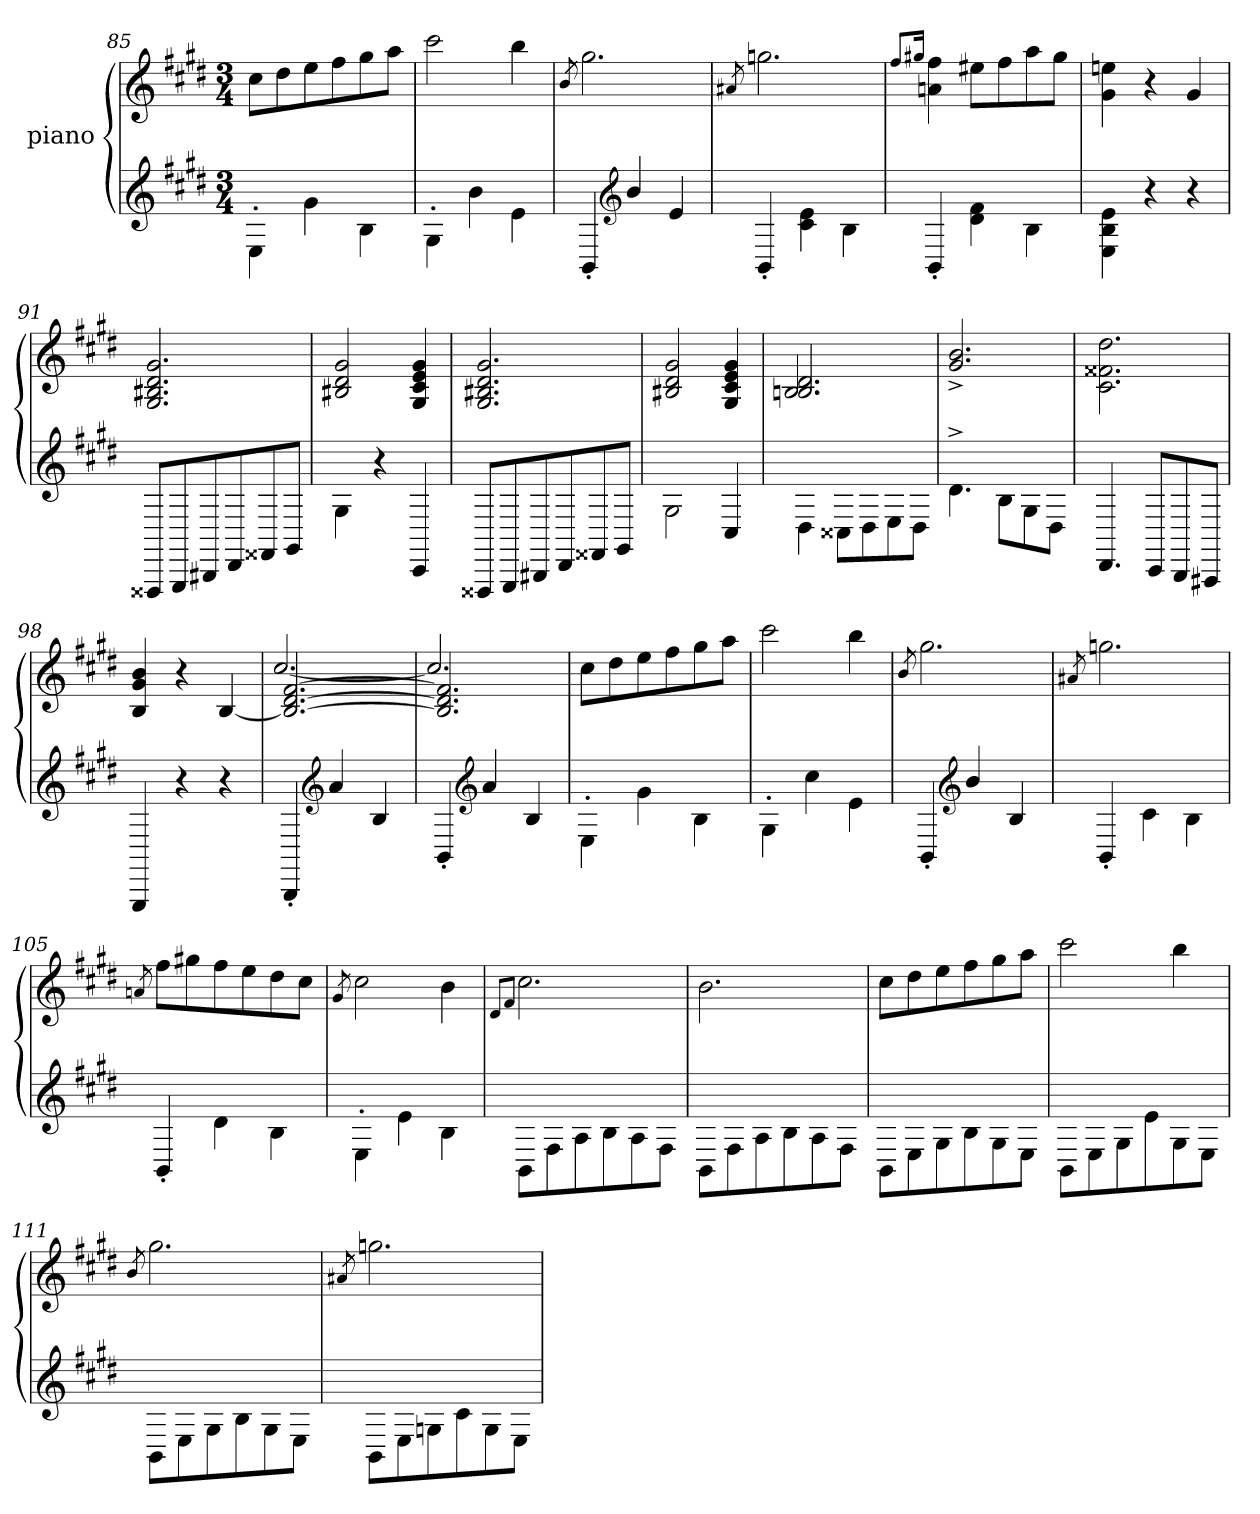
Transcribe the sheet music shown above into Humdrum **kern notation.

**kern	**kern
*part2	*part1
*staff2	*staff1
*I"piano	*I"piano
*clefG2	*clefG2
*k[f#c#g#d#]	*k[f#c#g#d#]
*M3/4	*M3/4
=85	=85
4E'>\	8cc#\L
.	8dd#\
4g#\	8ee\
.	8ff#\
4B\	8gg#\
.	8aa\J
=86	=86
4G#'>\	2ccc#\
4b\	.
4e\	4bb\
=87	=87
.	8qb/
4BB'>/	2.gg#\
*clefG2	*
4b/	.
4e/	.
=88	=88
.	8qa#X/
4BB'>/	2.ggn\
4c#\ 4e\	.
4B\	.
=89	=89
.	8qff#/L
.	16qgg#X/Jk
4BB'>/	4an\ 4ff#\
4d#\ 4f#\	8ee#X\L
.	8ff#\
4B\	8aa\
.	8gg#\J
=90	=90
4E\ 4B\ 4e\	4g#\ 4een\
4r	4r
4r	4g#/
=91	=91
8FFF##X/L	2.G#/ 2.B#X/ 2.d#/ 2.g#/
8GGG#/	.
8BBB#X/	.
8DD#/	.
8FF##/	.
8GG#/J	.
=92	=92
4G#\	2B#X/ 2d#/ 2g#/
4r	.
4CC#/	4G#/ 4c#/ 4e/ 4g#/
=93	=93
8FFF##X/L	2.G#/ 2.B#X/ 2.d#/ 2.g#/
8GGG#/	.
8BBB#X/	.
8DD#/	.
8FF##/	.
8GG#/J	.
=94	=94
2G#\	2B#X/ 2d#/ 2g#/
4C#/	4G#/ 4c#/ 4e/ 4g#/
=95	=95
*	*^
4D#\	2.Bn/ 2.d#/	2.B/
8C##X\L	.	.
8D#\	.	.
8E\	.	.
8D#\J	.	.
*	*v	*v
=96	=96
4.d#^>\	2.g#/^> 2.b/^>
8B\L	.
8G#\	.
8D#\J	.
=97	=97
4.DD#/	2.c#\ 2.f##X\ 2.dd#\
8CC#/L	.
8BBB/	.
8AAA#X/J	.
=98	=98
4GGG#/	4B/ 4g#/ 4b/
4r	4r
4r	[4B/
=99	=99
*	*^
4BBB'>/	2.B/_ [2.d#/ [2.f#/	[2.cc#/
*clefG2	*	*
4a/	.	.
4B/	.	.
=100	=100	=100
4BB'>/	2.B/] 2.d#/] 2.f#/]	2.cc#/]
*clefG2	*	*
4a/	.	.
4B/	.	.
*	*v	*v
=101	=101
4E'>\	8cc#\L
.	8dd#\
4g#\	8ee\
.	8ff#\
4B\	8gg#\
.	8aa\J
=102	=102
4G#'>\	2ccc#\
4cc#\	.
4e\	4bb\
=103	=103
.	8qb/
4BB'>/	2.gg#\
*clefG2	*
4b/	.
4B/	.
=104	=104
.	8qa#X/
4BB'>/	2.ggn\
4c#\	.
4B\	.
=105	=105
.	8qan/
4BB'>/	8ff#\L
.	8gg#X\
4d#\	8ff#\
.	8ee\
4B\	8dd#\
.	8cc#\J
=106	=106
.	8qg#/
4E'>\	2cc#\
4e\	.
4B\	4b\
=107	=107
.	8qd#/L
.	8qf#/J
8BB\L	2.cc#\
8F#\	.
8A\	.
8B\	.
8A\	.
8F#\J	.
=108	=108
8BB\L	2.b\
8F#\	.
8A\	.
8B\	.
8A\	.
8F#\J	.
=109	=109
8BB\L	8cc#\L
8E\	8dd#\
8G#\	8ee\
8B\	8ff#\
8G#\	8gg#\
8E\J	8aa\J
=110	=110
8BB\L	2ccc#\
8E\	.
8G#\	.
8e\	.
8G#\	4bb\
8E\J	.
=111	=111
.	8qb/
8BB\L	2.gg#\
8E\	.
8G#\	.
8B\	.
8G#\	.
8E\J	.
=112	=112
.	8qa#X/
8BB\L	2.ggn\
8E\	.
8Gn\	.
8c#\	.
8G\	.
8E\J	.
=	=
*-	*-
